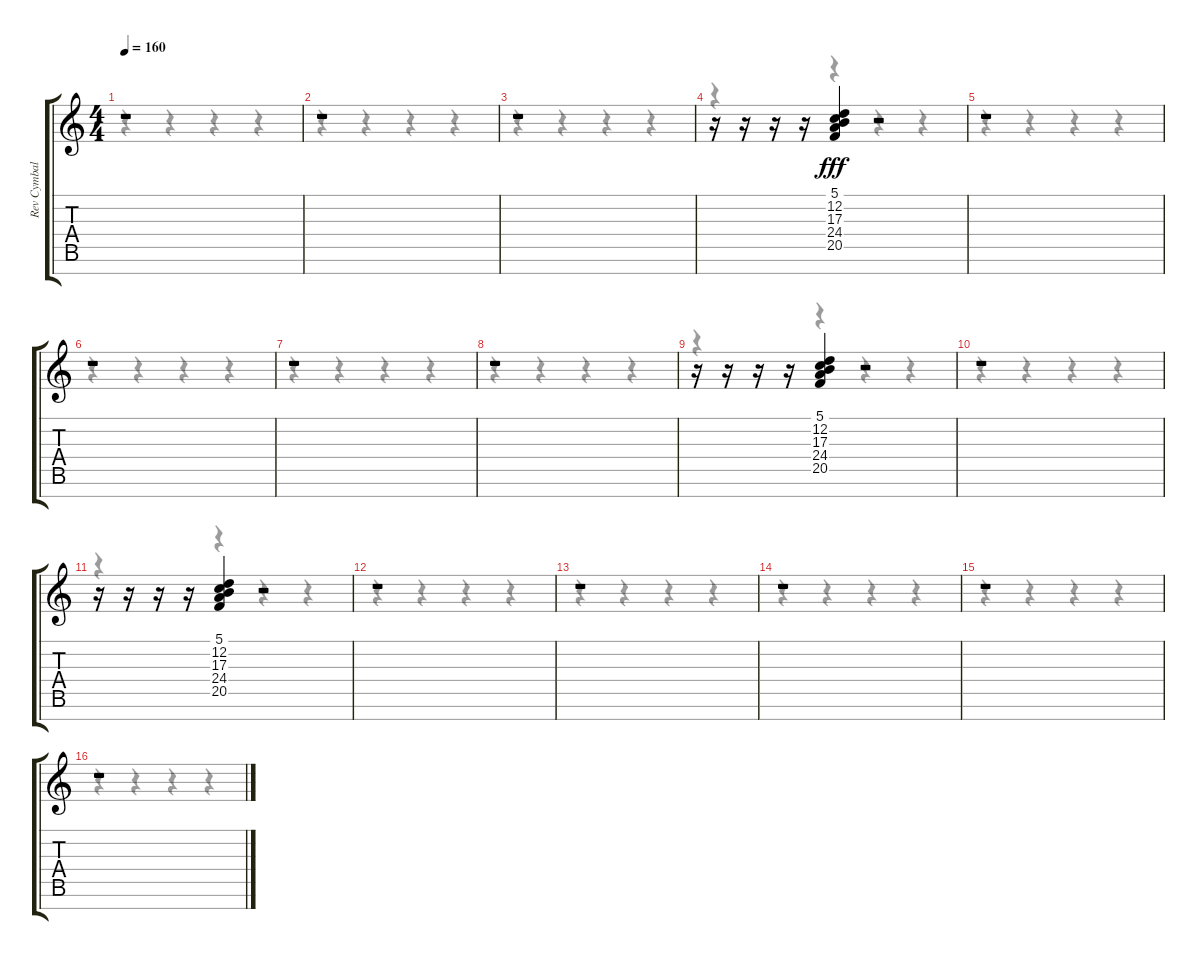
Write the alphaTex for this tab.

\track ("Rev Cymbal" "Rev Cymbal") {instrument reversecymbal}
\staff {score tabs}
\tuning (E4 B3 G3 D3 A2 E2 B1) {hide}
\voice
\ts (4 4)
\tempo 160
\clef g2
\ks c
r.1{dy fff} |
r.1 |
r.1 |
r.16 r.16 r.16 r.16 (5.1 12.2 17.3 24.4 20.5).4 r.2 |
r.1 |
r.1 |
r.1 |
r.1 |
r.16 r.16 r.16 r.16 (5.1 12.2 17.3 24.4 20.5).4 r.2 |
r.1 |
r.16 r.16 r.16 r.16 (5.1 12.2 17.3 24.4 20.5).4 r.2 |
r.1 |
r.1 |
r.1 |
r.1 |
r.1
\voice
\clef g2
\ottava regular
\simile none
\ks c
r.4{dy f} r.4 r.4 r.4 |
r.4 r.4 r.4 r.4 |
r.4 r.4 r.4 r.4 |
r.4 r.4 r.4 r.4 |
r.4 r.4 r.4 r.4 |
r.4 r.4 r.4 r.4 |
r.4 r.4 r.4 r.4 |
r.4 r.4 r.4 r.4 |
r.4 r.4 r.4 r.4 |
r.4 r.4 r.4 r.4 |
r.4 r.4 r.4 r.4 |
r.4 r.4 r.4 r.4 |
r.4 r.4 r.4 r.4 |
r.4 r.4 r.4 r.4 |
r.4 r.4 r.4 r.4 |
r.4 r.4 r.4 r.4
